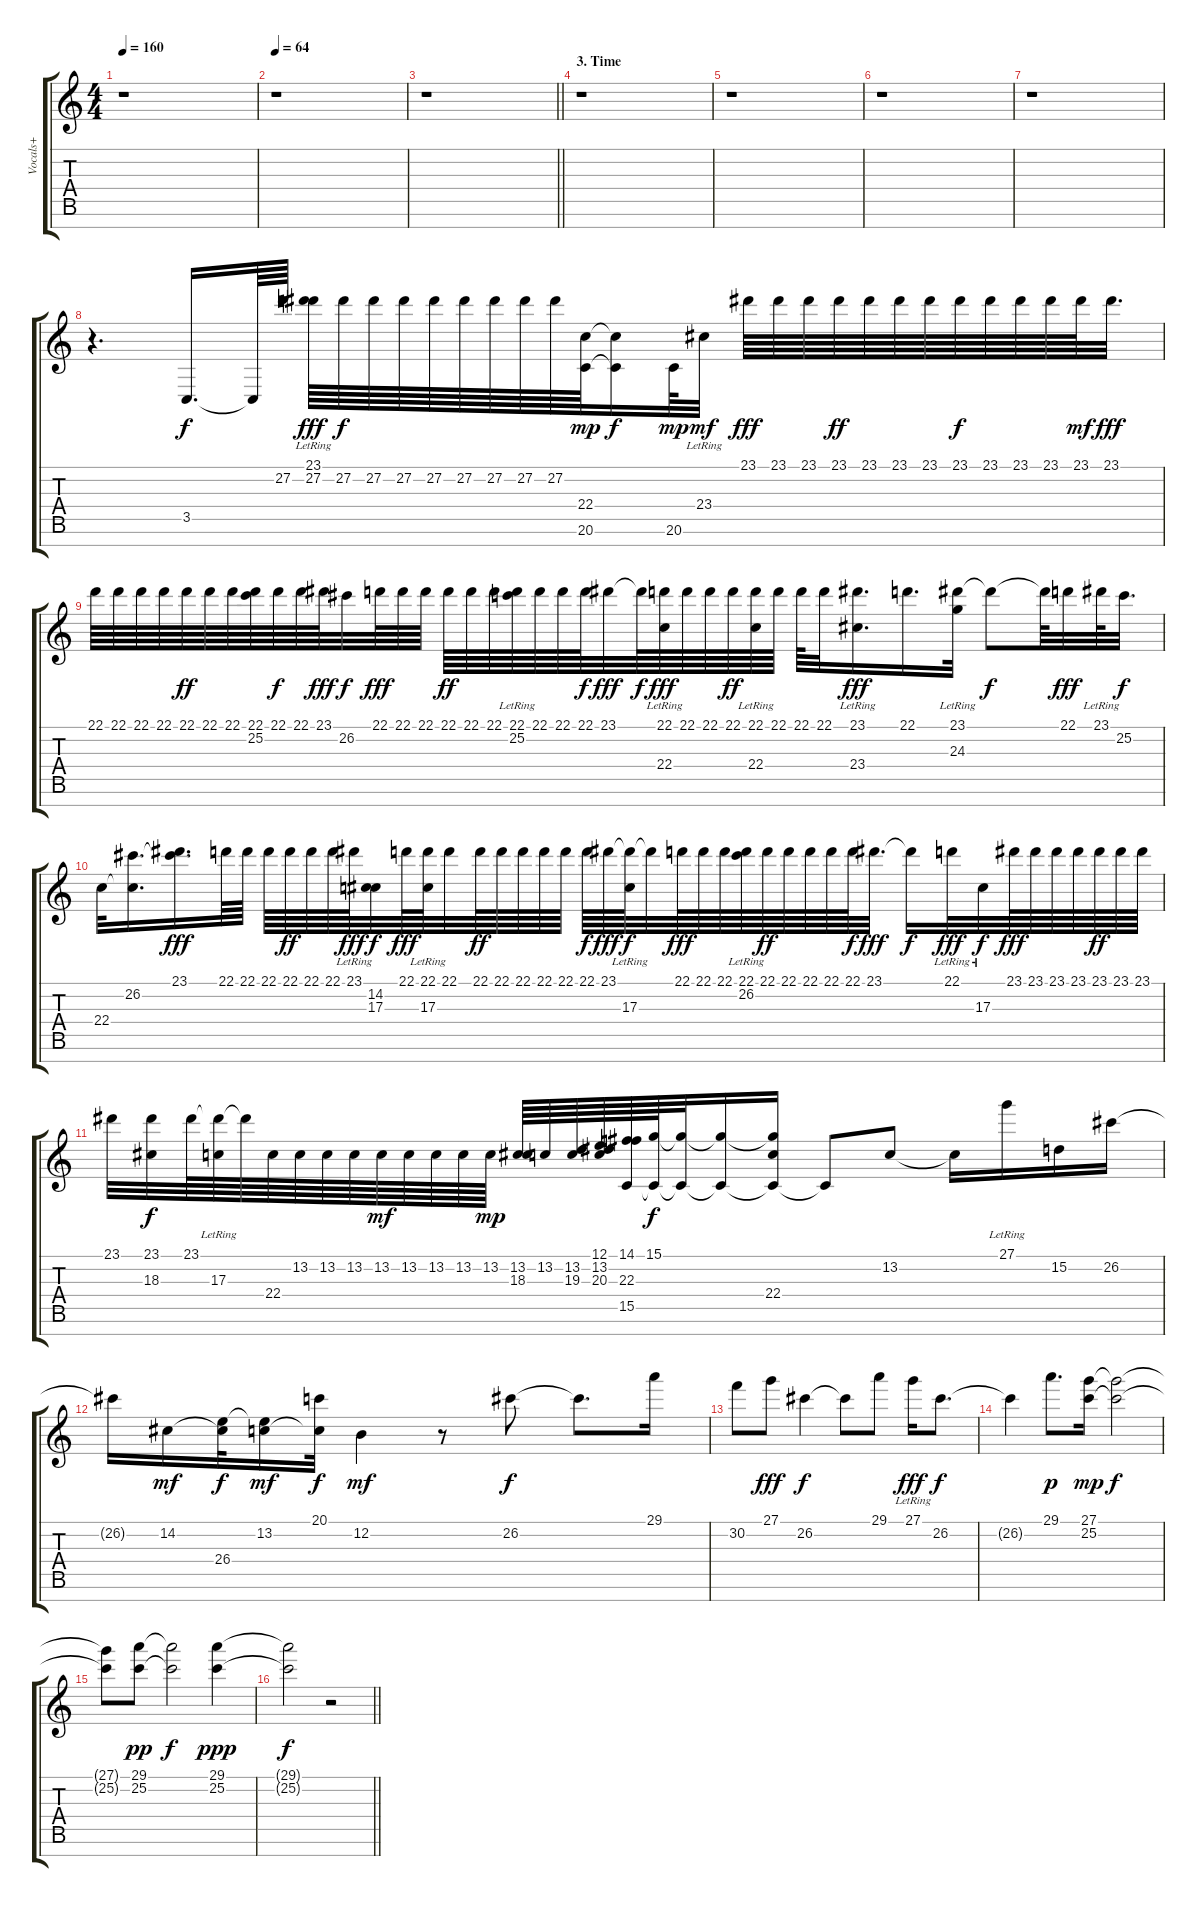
\track ("Vocals+" "Vocals+") {mute instrument lead2sawtooth}
\staff {score tabs}
\tuning (E4 B3 G3 D3 A2 E2 B1) {hide}
\ts (4 4)
\tempo 160
\clef g2
\ks c
r.1{dy f} |
\tempo 64
r.1 |
\barLineRight lightlight
r.1 |
\section ("" "3. Time")
r.1 |
r.1 |
r.1 |
r.1 |
r.4{d volume 12 instrument tubularbells} 3.5.16{d} 3.5{t}.64 27.2.64 (23.1{lr} 27.2).64{dy fff} 27.2.64{dy f} 27.2.64 27.2.64 27.2.64 27.2.64 27.2.64 27.2.64 27.2.64 (22.4 20.6).64{dy mp} (22.4{t} 20.6{t}).16{dy f} 20.6.64{dy mp} 23.4{lr}.32{dy mf} 23.1.64{dy fff} 23.1.64 23.1.64 23.1.64{dy ff} 23.1.64 23.1.64 23.1.64 23.1.64{dy f} 23.1.64 23.1.64 23.1.64 23.1.64{dy mf} 23.1.32{d dy fff} |
22.1.64 22.1.64 22.1.64 22.1.64 22.1.64{dy ff} 22.1.64 22.1.64 (22.1 25.2).64 22.1.64{dy f} 22.1.64 23.1.64{dy fff} 26.2.32{dy f} 22.1.64{dy fff} 22.1.64 22.1.64 22.1.64{dy ff} 22.1.64 22.1.64 (22.1 25.2{lr}).64 22.1.64 22.1.64 22.1.64{dy f} 23.1.32{dy fff} 23.1{t}.64{dy f} (22.1 22.4{lr}).64{dy fff} 22.1.64 22.1.64 22.1.64{dy ff} (22.1 22.4{lr}).64 22.1.64 22.1.64 22.1.32 (23.1 23.4{lr}).16{d dy fff} 22.1.16{d} (23.1 24.3{lr}).32 23.1{t}.8{dy f} 23.1{t}.64 22.1.32{dy fff} 23.1{lr}.64 25.2{lr}.32{d dy f} |
22.4.32 (26.2 22.4{t}).16{d} (23.1 26.2{t}).16{d dy fff} 22.1.64 22.1.64 22.1.64 22.1.64{dy ff} 22.1.64 22.1.64 23.1{lr}.64{dy fff} (14.2{lr} 17.3{lr}).32{dy f} 22.1.64{dy fff} (22.1 17.3{lr}).64 22.1.32 22.1.64{dy ff} 22.1.64 22.1.64 22.1.64 22.1.64 22.1.64{dy f} 23.1.64{dy fff} (23.1{t} 17.3{lr}).64{dy f} 23.1{t}.32 22.1.64{dy fff} 22.1.64 22.1.64 (22.1 26.2{lr}).64 22.1.64{dy ff} 22.1.64 22.1.64 22.1.64 22.1.64{dy f} 23.1.32{d dy fff} 23.1{t}.16{dy f} 22.1{lr}.32{dy fff} 17.3{lr}.32{dy f} 23.1.64{dy fff} 23.1.64 23.1.64 23.1.64 23.1.64{dy ff} 23.1.64 23.1.64 |
23.1.32 (23.1 18.3).32{dy f} 23.1.64 (23.1{t} 17.3{lr}).64 23.1{t}.64 22.4.64 13.2.64 13.2.64 13.2.64 13.2.64{dy mf} 13.2.64 13.2.64 13.2.64 13.2.64{dy mp} (13.2 18.3).64 13.2.64 (13.2 19.3).64 (12.1 13.2 20.3).64 (14.1 22.3 15.5).64 (15.1 15.5{t}).64{dy f} (15.1{t} 15.5{t}).32 (15.1{t} 15.5{t}).16 (15.1{t} 22.4 15.5{t}).16 15.5{t}.8 13.2.8 13.2{t}.16 27.1{lr}.16 15.2.16 26.2.16 |
26.2{t}.16 14.2.16{dy mf} (14.2{t} 26.4).32{dy f} (13.2 26.4{t}).16{dy mf} (20.1 13.2{t}).32{dy f} 12.2.4{dy mf} r.8 26.2.8{dy f} 26.2{t}.8{d} 29.1.16 |
30.2.8 27.1.8{dy fff} 26.2.4{dy f} 26.2{t}.8 29.1.8 27.1{lr}.16{dy fff} 26.2.8{d dy f} |
26.2{t}.4 29.1.8{d dy p} (27.1 25.2).16{dy mp} (27.1{t} 25.2{t}).2{dy f} |
(27.1{t} 25.2{t}).8 (29.1 25.2).8{dy pp} (29.1{t} 25.2{t}).2{dy f} (29.1 25.2).4{dy ppp} |
\barLineRight lightlight
(29.1{t} 25.2{t}).2{dy f} r.2
